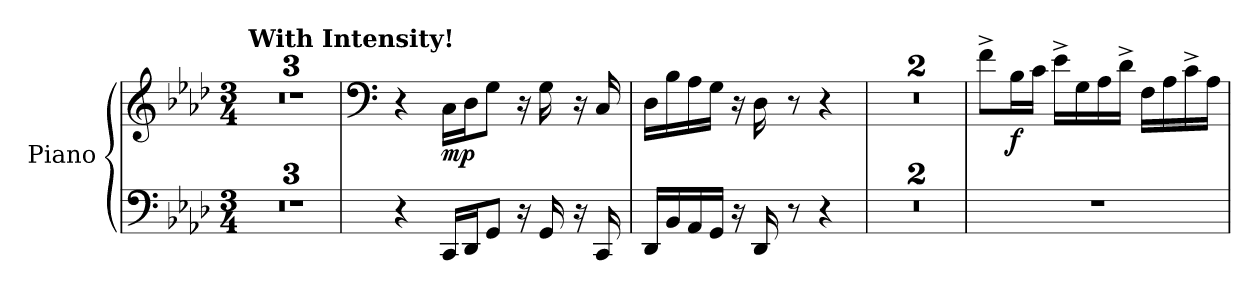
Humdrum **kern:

**kern	**kern	**dynam
*part1	*part1	*part1
*staff2	*staff1	*staff1/2
*I"Piano	*	*
*I'Pno.	*	*
*clefF4	*clefG2	*
*k[b-e-a-d-]	*k[b-e-a-d-]	*
*M3/4	*M3/4	*
*MM140	*MM140	*
=1	=1	=1
!	!LO:TX:B:t=With Intensity!	!
2.r	2.r	.
=2	=2	=2
2.r	2.r	.
=3	=3	=3
2.r	2.r	.
=4	=4	=4
*	*clefF4	*
4r	4r	.
!	!	!LO:DY:b
16CC/LL	16C\LL	mp
16DD-/J	16D-\J	.
8GG/J	8G\J	.
16r	16r	.
16GG/	16G\	.
16r	16r	.
16CC/	16C/	.
=5	=5	=5
16DD-/LL	16D-\LL	.
16BB-/	16B-\	.
16AA-/	16A-\	.
16GG/JJ	16G\JJ	.
16r	16r	.
16DD-/	16D-\	.
8r	8r	.
4r	4r	.
=6	=6	=6
2.r	2.r	.
=7	=7	=7
2.r	2.r	.
=8	=8	=8
2.r	8f^\L	.
!	!	!LO:DY:b
.	16B-\L	f
.	16c\JJ	.
.	16e-^\LL	.
.	16G\	.
.	16A-\	.
.	16d-^\JJ	.
.	16F\LL	.
.	16A-\	.
.	16c^\	.
.	16A-\JJ	.
=	=	=
*-	*-	*-
